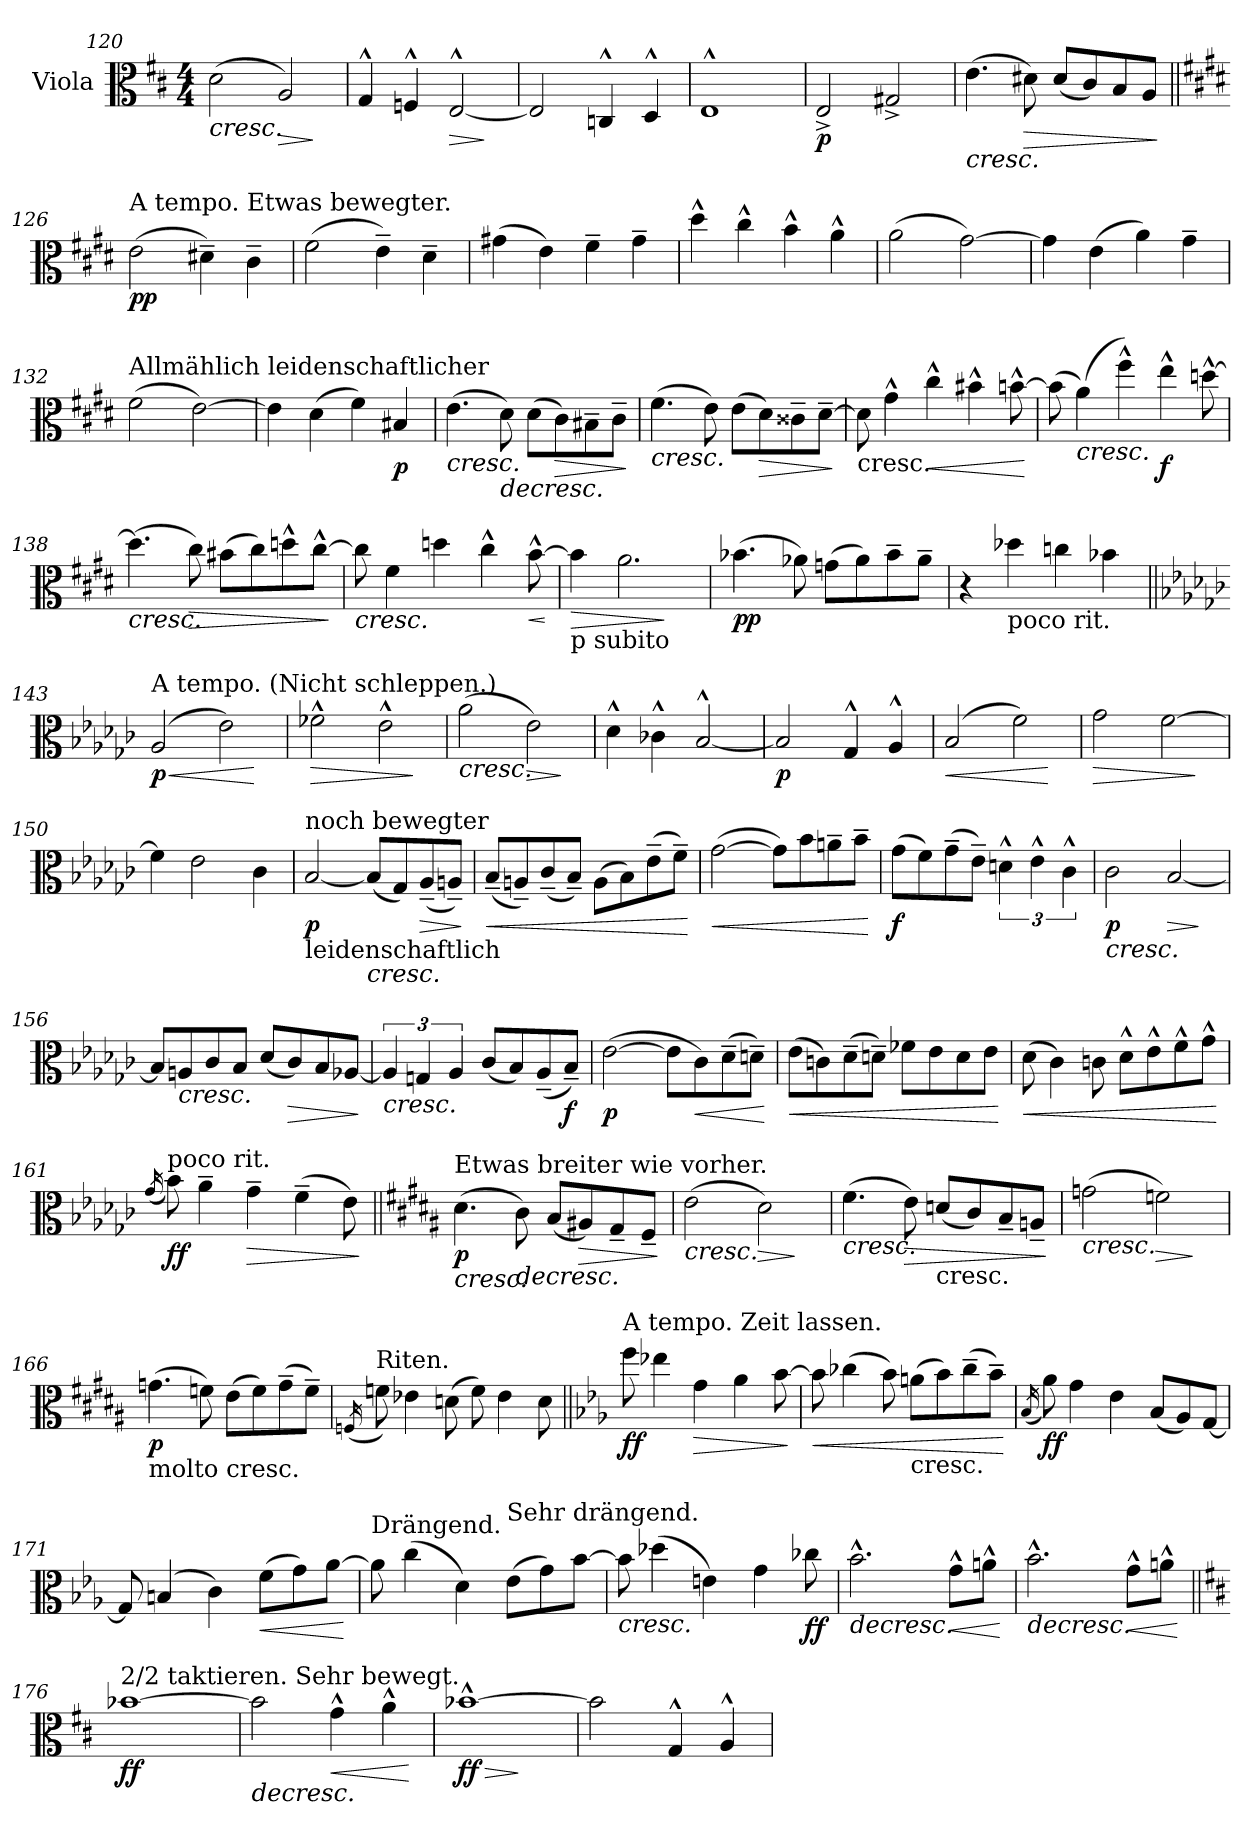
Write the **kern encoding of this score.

**kern	**dynam
*part1	*part1
*staff1	*staff1
*I"Viola	*
*I'Vla.	*
*clefC3	*
*k[f#c#]	*
*M4/4	*
=120	=120
!	!LO:HP:b
(2d\	<
!	!LO:HP:b
2A/)	>
.	[ ]
=121	=121
4G^^/	.
4Fn^^/	.
!	!LO:HP:b
[2E^^/	>
.	]
=122	=122
2E/]	.
4Cn^^/	.
4D^^/	.
=123	=123
1E^^	.
=124	=124
!	!LO:DY:b
2E^/	p
2G#X^/	.
!!LO:LB:g=z
=125	=125
!	!LO:HP:b
(4.e\	<
!	!LO:HP:b
8d#X\)	>
(8d#/L	.
8c#/)	.
8B/	.
8A/J	.
.	[ ]
=126||	=126||
*k[f#c#g#d#]	*
!LO:TX:a:t=A tempo. Etwas bewegter.	!
!	!LO:DY:b
(2e\	pp
4d#X~\)	.
4c#~\	.
=127	=127
(2f#\	.
4e~\)	.
4d#~\	.
=128	=128
(4g#X\	.
4e\)	.
4f#~\	.
4g#~\	.
=129	=129
4dd#^^\	.
4cc#^^\	.
4b^^\	.
4a^^\	.
=130	=130
(2a\	.
[2g#\)	.
=131	=131
4g#\]	.
(4e\	.
4a\)	.
4g#~\	.
=132	=132
!LO:TX:a:t=Allmählich leidenschaftlicher	!
(2f#\	.
[2e\)	.
!!LO:LB:g=z
=133	=133
4e\]	.
(4d#\	.
4f#\)	.
!	!LO:DY:b
4B#X/	p
=134	=134
!	!LO:HP:b
(4.e\	<
!	!LO:HP:b
8d#\)	>
(8d#\L	.
!	!LO:HP:b
8c#\)	>
8B#X~\	.
8c#~\J	.
.	[ ] ]
=135	=135
!	!LO:HP:b
(4.f#\	<
8e\)	.
(8e\L	.
!	!LO:HP:b
8d#\)	>
8c##X~\	.
[8d#~\J	.
.	[ ]
=136	=136
!LO:TX:b:t=cresc.	!
8d#\]	.
4g#^^\	.
!	!LO:HP:b
4cc#^^\	<
4b#X^^\	.
[8bn^^\	.
.	[
=137	=137
(8b\]	.
!	!LO:HP:b
(4a\)	<
4ff#^^\)	.
!	!LO:DY:b
4ee^^\	f
[8ddn^^\	.
.	[
!!LO:LB:g=z
=138	=138
!	!LO:HP:b
(4.dd\]	<
!	!LO:HP:b
8cc#\)	>
(8b#X\L	.
8cc#\)	.
8ddn^^\	.
[8cc#^^\J	.
.	[ ]
=139	=139
!	!LO:HP:b
8cc#\]	<
4f#\	.
4ddn\	.
4cc#^^\	.
!	!LO:HP:b
[8b^^\	<
.	[ [
=140	=140
!LO:TX:b:t=p subito	!
!	!LO:HP:b
4b\]	>
2.a\	.
.	]
=141	=141
!	!LO:DY:b
(4.b-X\	pp
8a-X\)	.
(8gn\L	.
8a-\)	.
8b-~\	.
8a-~\J	.
=142	=142
4r	.
!LO:TX:b:t=poco rit.	!
4dd-X\	.
4ccn\	.
4b-X\	.
=143||	=143||
*k[b-e-a-d-g-c-]	*
!LO:TX:a:t=A tempo. (Nicht schleppen.)	!
!	!LO:HP:b
!	!LO:DY:n=1:b
(2A-/	< p
2e-\)	.
.	[
!!LO:LB:g=z
=144	=144
!	!LO:HP:b
2f-X^^\	>
2e-^^\	.
.	]
=145	=145
!	!LO:HP:b
(2a-\	<
!	!LO:HP:b
2e-\)	>
.	[ ]
=146	=146
4d-^^\	.
4c-X^^\	.
[2B-^^/	.
=147	=147
!	!LO:DY:b
2B-/]	p
4G-^^/	.
4A-^^/	.
=148	=148
!	!LO:HP:b
(2B-/	<
2f\)	.
.	[
=149	=149
!	!LO:HP:b
2g-\	>
[2f\	.
.	]
=150	=150
4f\]	.
2e-\	.
4c-\	.
=151	=151
!LO:TX:b:t=leidenschaftlich	!
!LO:TX:a:t=noch bewegter	!
!	!LO:DY:b
[2B-/	p
!	!LO:HP:b
(8B-/L]	<
8G-/)	.
!	!LO:HP:b
(8A-~/	>
8An~/J)	.
.	[ ]
=152	=152
!	!LO:HP:b
(8B-~/L	<
8An~/)	.
(8c-~/	.
8B-~/J)	.
(8A\L	.
8B-\)	.
(8e-~\	.
8f~\J)	.
.	[
!!LO:LB:g=z
=153	=153
!	!LO:HP:b
(>[2g-\	<
8g-\L])	.
8b-\	.
8an~\	.
8b-~\J	.
.	[
=154	=154
!	!LO:DY:b
(8g-\L	f
8f\)	.
(8g-~\	.
8e-~\J)	.
6dn^^\	.
6e-^^\	.
6c-^^\	.
=155	=155
!	!LO:HP:b
!	!LO:DY:n=1:b
2c-\	< p
!	!LO:HP:b
[2B-/	>
.	[ ]
=156	=156
8B-/L]	.
!	!LO:HP:b
8An/	<
8c-/	.
8B-/J	.
(8d-/L	.
!	!LO:HP:b
8c-/)	>
8B-/	.
[8A-X/J	.
.	[ ]
=157	=157
!	!LO:HP:b
6A-/]	<
6Gn/	.
6A-/	.
(8c-/L	.
8B-/)	.
(8A-~/	.
!	!LO:DY:b
8B-~/J)	f
.	[
=158	=158
!	!LO:DY:b
(>[2e-\	p
8e-\L]	.
!	!LO:HP:b
8c-\)	<
(8d-~\	.
8dn~\J)	.
.	[
!!LO:PB:g=z
=159	=159
!	!LO:HP:b
(8e-\L	<
8cn\)	.
(8d-~\	.
8dn~\J)	.
8f-X\L	.
8e-\	.
8d\	.
8e-\J	.
.	[
=160	=160
!	!LO:HP:b
(8d-\	<
4c-\)	.
8cn\	.
8d-^^\L	.
8e-^^\	.
8f^^\	.
8g-^^\J	.
.	[
=161	=161
(16qg-/	.
!LO:TX:a:t=poco rit.	!
!	!LO:DY:b
8b-\)	ff
4a-~\	.
!	!LO:HP:b
4g-~\	>
(4f~\	.
8e-\)	.
.	]
=162||	=162||
*k[f#c#g#d#a#]	*
!LO:TX:a:t=Etwas breiter wie vorher.	!
!	!LO:HP:b
!	!LO:DY:n=1:b
(4.d#\	< p
!	!LO:HP:b
8c#\)	>
(8B/L	.
!	!LO:HP:b
8A#X/)	>
8G#~/	.
8F#~/J	.
.	[ ] ]
=163	=163
!	!LO:HP:b
(2e\	<
!	!LO:HP:b
2d#\)	>
.	[ ]
!!LO:LB:g=z
=164	=164
!	!LO:HP:b
(4.f#\	<
!	!LO:HP:b
8e\)	>
!LO:TX:b:t=cresc.	!
(8dn/L	.
8c#/)	.
8B~/	.
8An~/J	.
.	[ ]
=165	=165
!	!LO:HP:b
(2gn\	<
!	!LO:HP:b
2fn\)	>
.	[ ]
=166	=166
!LO:TX:b:t=molto cresc.	!
!	!LO:DY:b
(4.gn\	p
8fn\)	.
(8e\L	.
8f\)	.
(8g~\	.
8f~\J)	.
=167	=167
(>16qFn/	.
!LO:TX:a:t=Riten.	!
8fn\)	.
4e-X\	.
(8dn\	.
8f\)	.
4e-\	.
8d\	.
=168||	=168||
*k[b-e-a-]	*
!LO:TX:a:t=A tempo. Zeit lassen.	!
!	!LO:DY:b
8ff\	ff
4ee-X\	.
!	!LO:HP:b
4g\	>
4a-\	.
[8b-\	.
.	]
!!LO:LB:g=z
=169	=169
!	!LO:HP:b
8b-\]	<
(4cc-X\	.
8b-\)	.
!LO:TX:b:t=cresc.	!
(8an\L	.
8b-\)	.
(8cc-~\	.
8b-~\J)	.
.	[
=170	=170
(>16qB-/	.
!	!LO:DY:b
8a-\)	ff
4g\	.
4e-\	.
(8B-/L	.
8A-/)	.
[8G/J	.
=171	=171
8G/]	.
(4Bn/	.
4c\)	.
!	!LO:HP:b
(8f\L	<
8g\)	.
[8a-\J	.
.	[
=172	=172
!LO:TX:a:t=Drängend.	!
8a-\]	.
(4cc\	.
4d\)	.
!LO:TX:a:t=Sehr drängend.	!
(8e-\L	.
8g\)	.
[8b-\J	.
=173	=173
!	!LO:HP:b
8b-\]	<
(4dd-X\	.
4en\)	.
4g\	.
!	!LO:DY:b
8cc-X\	ff
.	[
=174	=174
!	!LO:HP:b
2.b-^^\	>
!	!LO:HP:b
8g^^\L	<
8an^^\J	.
.	] [
!!LO:LB:g=z
=175	=175
!	!LO:HP:b
2.b-^^\	>
!	!LO:HP:b
8g^^\L	<
8an^^\J	.
.	] [
=176||	=176||
*k[f#c#]	*
!LO:TX:a:t=2/2 taktieren. Sehr bewegt.	!
!	!LO:DY:b
[1b-X	ff
=177	=177
!	!LO:HP:b
2b-\]	>
!	!LO:HP:b
4g^^\	<
4a^^\	.
.	] [
=178	=178
!	!LO:HP:b
!	!LO:DY:n=1:b
[1b-X^^	> ff
.	]
=179	=179
2b-\]	.
4G^^/	.
4A^^/	.
=	=
*-	*-
